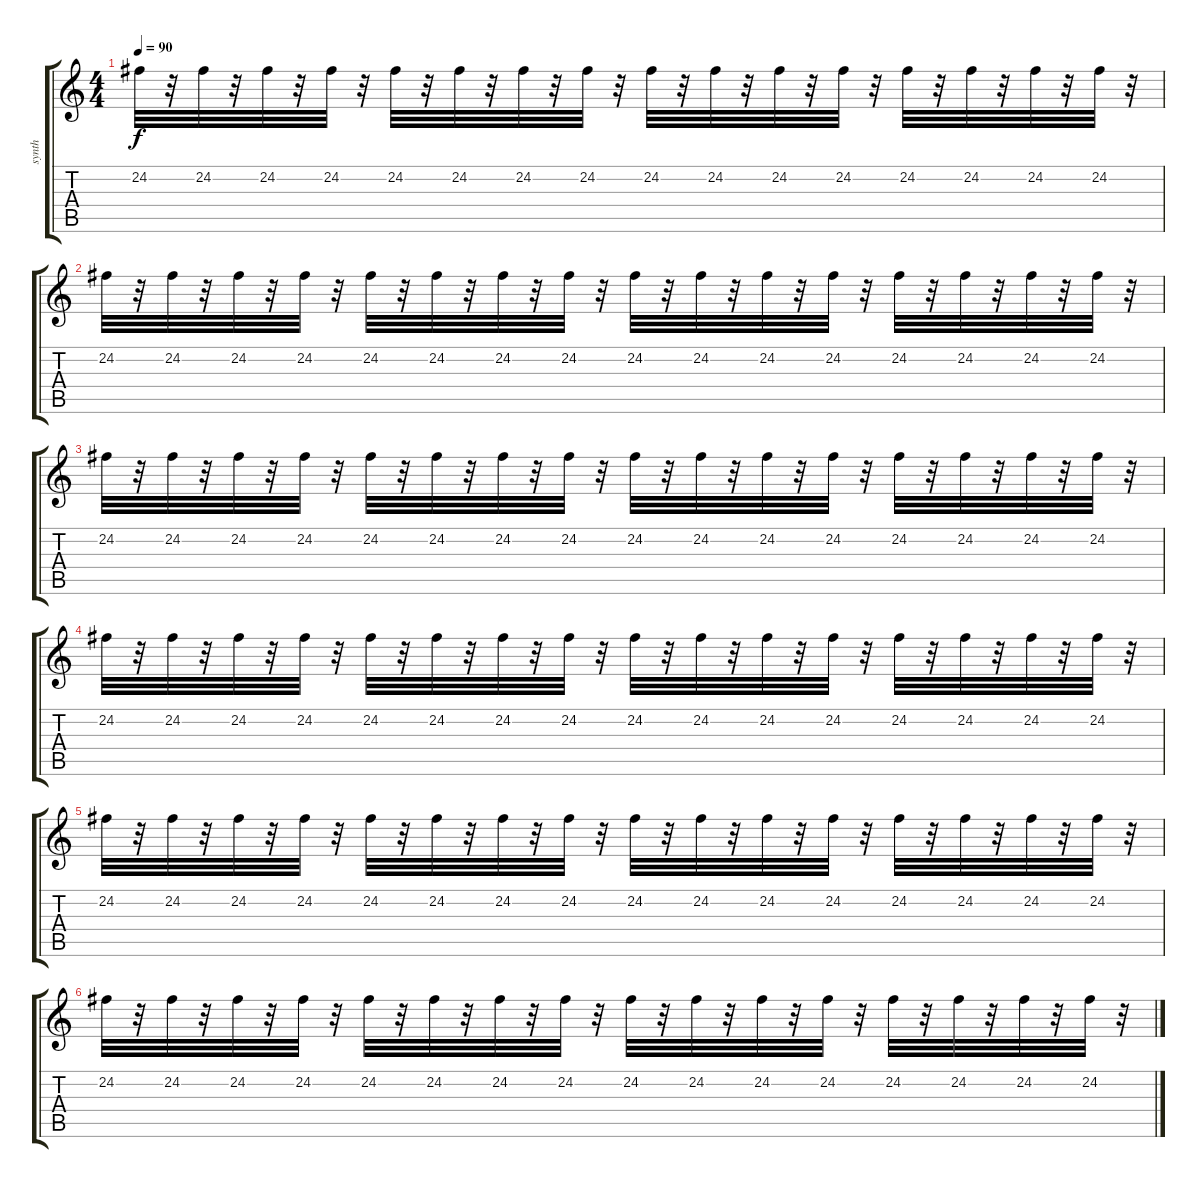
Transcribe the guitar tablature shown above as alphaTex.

\track ("synth" "synth") {instrument lead1square}
\staff {score tabs}
\tuning (B3 Gb3 D3 A2 E2 B1) {hide}
\ts (4 4)
\tempo 90
\clef g2
\ks c
24.2.32{dy f} r.32 24.2.32 r.32 24.2.32 r.32 24.2.32 r.32 24.2.32 r.32 24.2.32 r.32 24.2.32 r.32 24.2.32 r.32 24.2.32 r.32 24.2.32 r.32 24.2.32 r.32 24.2.32 r.32 24.2.32 r.32 24.2.32 r.32 24.2.32 r.32 24.2.32 r.32 |
24.2.32 r.32 24.2.32 r.32 24.2.32 r.32 24.2.32 r.32 24.2.32 r.32 24.2.32 r.32 24.2.32 r.32 24.2.32 r.32 24.2.32 r.32 24.2.32 r.32 24.2.32 r.32 24.2.32 r.32 24.2.32 r.32 24.2.32 r.32 24.2.32 r.32 24.2.32 r.32 |
24.2.32 r.32 24.2.32 r.32 24.2.32 r.32 24.2.32 r.32 24.2.32 r.32 24.2.32 r.32 24.2.32 r.32 24.2.32 r.32 24.2.32 r.32 24.2.32 r.32 24.2.32 r.32 24.2.32 r.32 24.2.32 r.32 24.2.32 r.32 24.2.32 r.32 24.2.32 r.32 |
24.2.32 r.32 24.2.32 r.32 24.2.32 r.32 24.2.32 r.32 24.2.32 r.32 24.2.32 r.32 24.2.32 r.32 24.2.32 r.32 24.2.32 r.32 24.2.32 r.32 24.2.32 r.32 24.2.32 r.32 24.2.32 r.32 24.2.32 r.32 24.2.32 r.32 24.2.32 r.32 |
24.2.32 r.32 24.2.32 r.32 24.2.32 r.32 24.2.32 r.32 24.2.32 r.32 24.2.32 r.32 24.2.32 r.32 24.2.32 r.32 24.2.32 r.32 24.2.32 r.32 24.2.32 r.32 24.2.32 r.32 24.2.32 r.32 24.2.32 r.32 24.2.32 r.32 24.2.32 r.32 |
24.2.32 r.32 24.2.32 r.32 24.2.32 r.32 24.2.32 r.32 24.2.32 r.32 24.2.32 r.32 24.2.32 r.32 24.2.32 r.32 24.2.32 r.32 24.2.32 r.32 24.2.32 r.32 24.2.32 r.32 24.2.32 r.32 24.2.32 r.32 24.2.32 r.32 24.2.32 r.32
